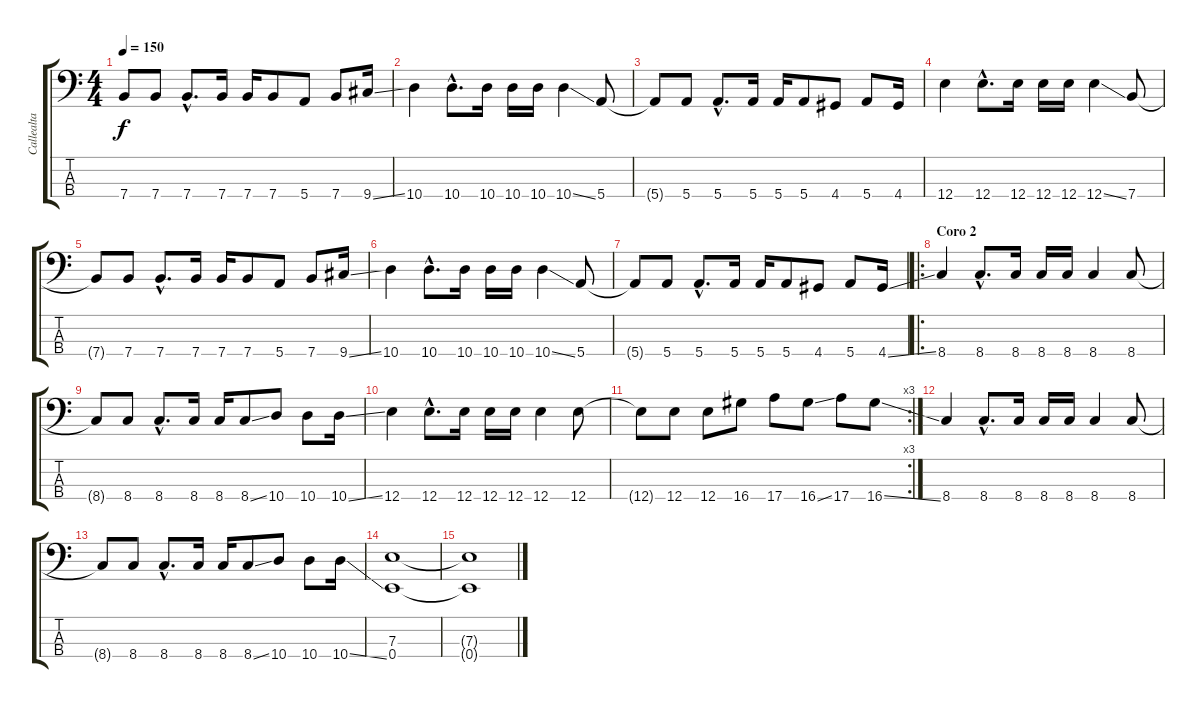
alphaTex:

\track ("Callealta" "Callealta") {instrument fretlessbass}
\staff {score tabs}
\tuning (G2 D2 A1 E1) {hide}
\ts (4 4)
\tempo 150
\clef f4
\ks c
7.4{t}.8{dy f} 7.4.8 7.4{hac}.8{d} 7.4.16 7.4.16 7.4.8 5.4.8 7.4.8 9.4{ss}.16 |
10.4.4 10.4{hac}.8{d} 10.4.16 10.4.16 10.4.16 10.4{ss}.4 5.4.8 |
5.4{t}.8 5.4.8 5.4{hac}.8{d} 5.4.16 5.4.16 5.4.8 4.4.8 5.4.8 4.4.16 |
12.4.4 12.4{hac}.8{d} 12.4.16 12.4.16 12.4.16 12.4{ss}.4 7.4.8 |
7.4{t}.8 7.4.8 7.4{hac}.8{d} 7.4.16 7.4.16 7.4.8 5.4.8 7.4.8 9.4{ss}.16 |
10.4.4 10.4{hac}.8{d} 10.4.16 10.4.16 10.4.16 10.4{ss}.4 5.4.8 |
5.4{t}.8 5.4.8 5.4{hac}.8{d} 5.4.16 5.4.16 5.4.8 4.4.8 5.4.8 4.4{ss}.16 |
\ro
\section ("" "Coro 2")
8.4.4 8.4{hac}.8{d} 8.4.16 8.4.16 8.4.16 8.4.4 8.4.8 |
8.4{t}.8 8.4.8 8.4{hac}.8{d} 8.4.16 8.4.16 8.4{ss}.8 10.4.8 10.4.8 10.4{ss}.16 |
12.4.4 12.4{hac}.8{d} 12.4.16 12.4.16 12.4.16 12.4.4 12.4.8 |
\rc 3
12.4{t}.8 12.4.8 12.4.8 16.4.8 17.4.8 16.4{ss}.8 17.4.8 16.4{ss}.8 |
8.4.4 8.4{hac}.8{d} 8.4.16 8.4.16 8.4.16 8.4.4 8.4.8 |
8.4{t}.8 8.4.8 8.4{hac}.8{d} 8.4.16 8.4.16 8.4{ss}.8 10.4.8 10.4.8 10.4{ss}.16 |
(7.3 0.4).1{volume 0} |
(7.3{t} 0.4{t}).1
